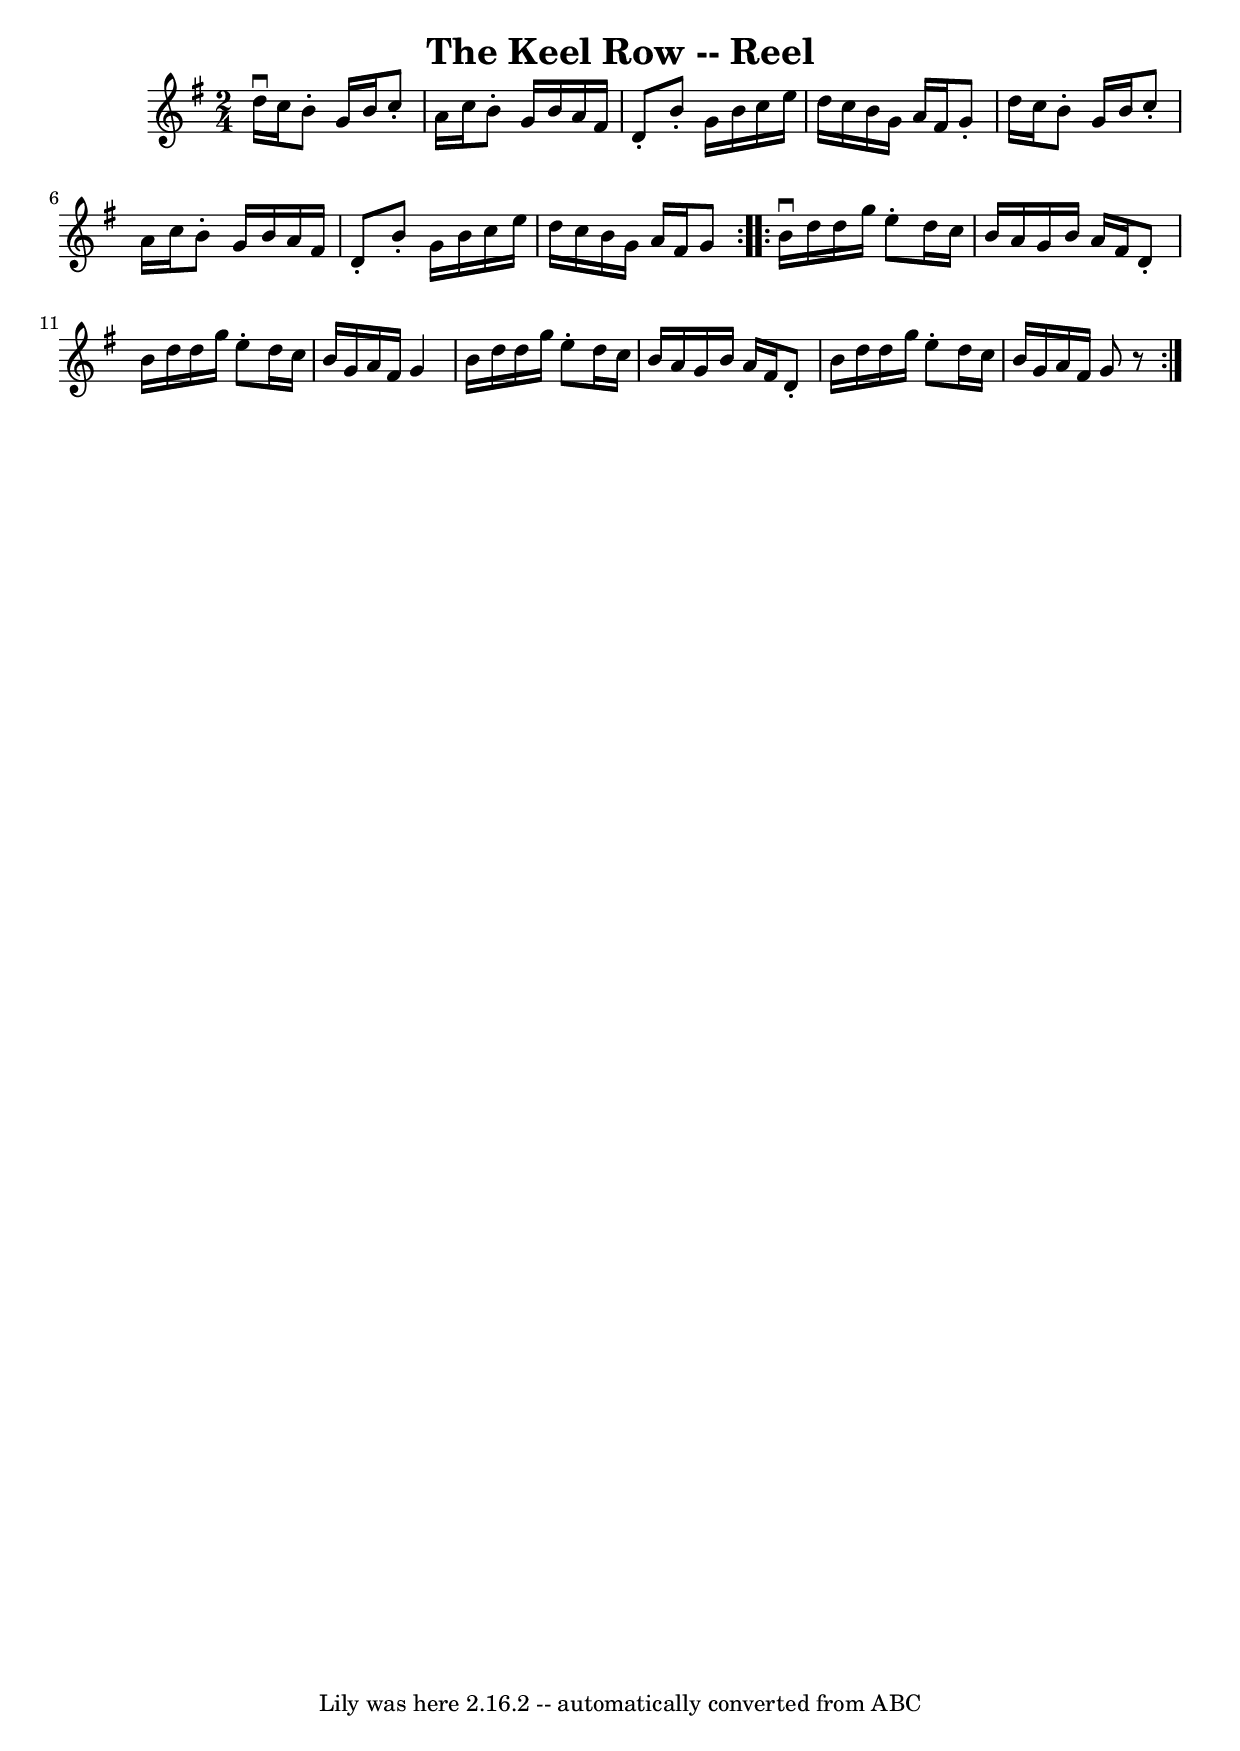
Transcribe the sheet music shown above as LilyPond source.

\version "2.16.2"
\include "Mammoth.ily"
\header {
  %% book = "Ryan's Mammoth Collection"
  crossRefNumber = "1"
  footnotes = "\\\\168\\\\(Or TWIN SISTERS.)\\\\TWIN SISTERS.-First two ladies join hands, chassa across.\\\\[same time] First two gents chassa across, outside singly,\\\\join hands, chassa back, [same time] two ladies return\\\\outside.-First couple down the centre, back, cast off,\\\\right and left. [Next two ladies, etc."
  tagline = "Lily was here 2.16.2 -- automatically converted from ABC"
  title = "The Keel Row -- Reel"

}
voicedefault =  {



  \repeat volta 2 {

    \time 2/4 
    \key g \major
    d''16^\downbow c''16  |
    b'8 -. g'16   
    b'16 c''8 -. a'16 c''16    |
    b'8 -. g'16 b'16 a'16    
    fis'16 d'8 -.   |
    b'8 -. g'16 b'16 c''16 e''16 d''16  
    c''16    |
    b'16 g'16 a'16 fis'16 g'8 -. d''16 c''16 
    |
    b'8 -. g'16 b'16 c''8 -. a'16 c''16    |
    
    b'8 -. g'16 b'16 a'16 fis'16 d'8 -.   |
    b'8 -. g'16    
    b'16 c''16 e''16 d''16 c''16    |
    b'16 g'16 a'16    
    fis'16 g'8  
  } 
  \repeat volta 2 {
    b'16^\downbow d''16 d''16 g''16 
    e''8 -. d''16 c''16    |
    b'16 a'16 g'16 b'16 a'16  
    fis'16 d'8 -.   |
    b'16 d''16 d''16 g''16 e''8 -.   
    d''16 c''16    |
    b'16 g'16 a'16 fis'16 g'4    |
    
    b'16 d''16 d''16 g''16 e''8 -. d''16 c''16    |
    
    b'16 a'16 g'16 b'16 a'16 fis'16 d'8 -.   |
    b'16    
    d''16 d''16 g''16 e''8 -. d''16 c''16    |
    b'16 g'16  
    a'16 fis'16 g'8    r8 
  }   

}

\score{
  <<

    \context Staff="default"
    {
      \voicedefault 
      
    }

  >>
  \layout {
    
  }
  \midi {
  }

}
